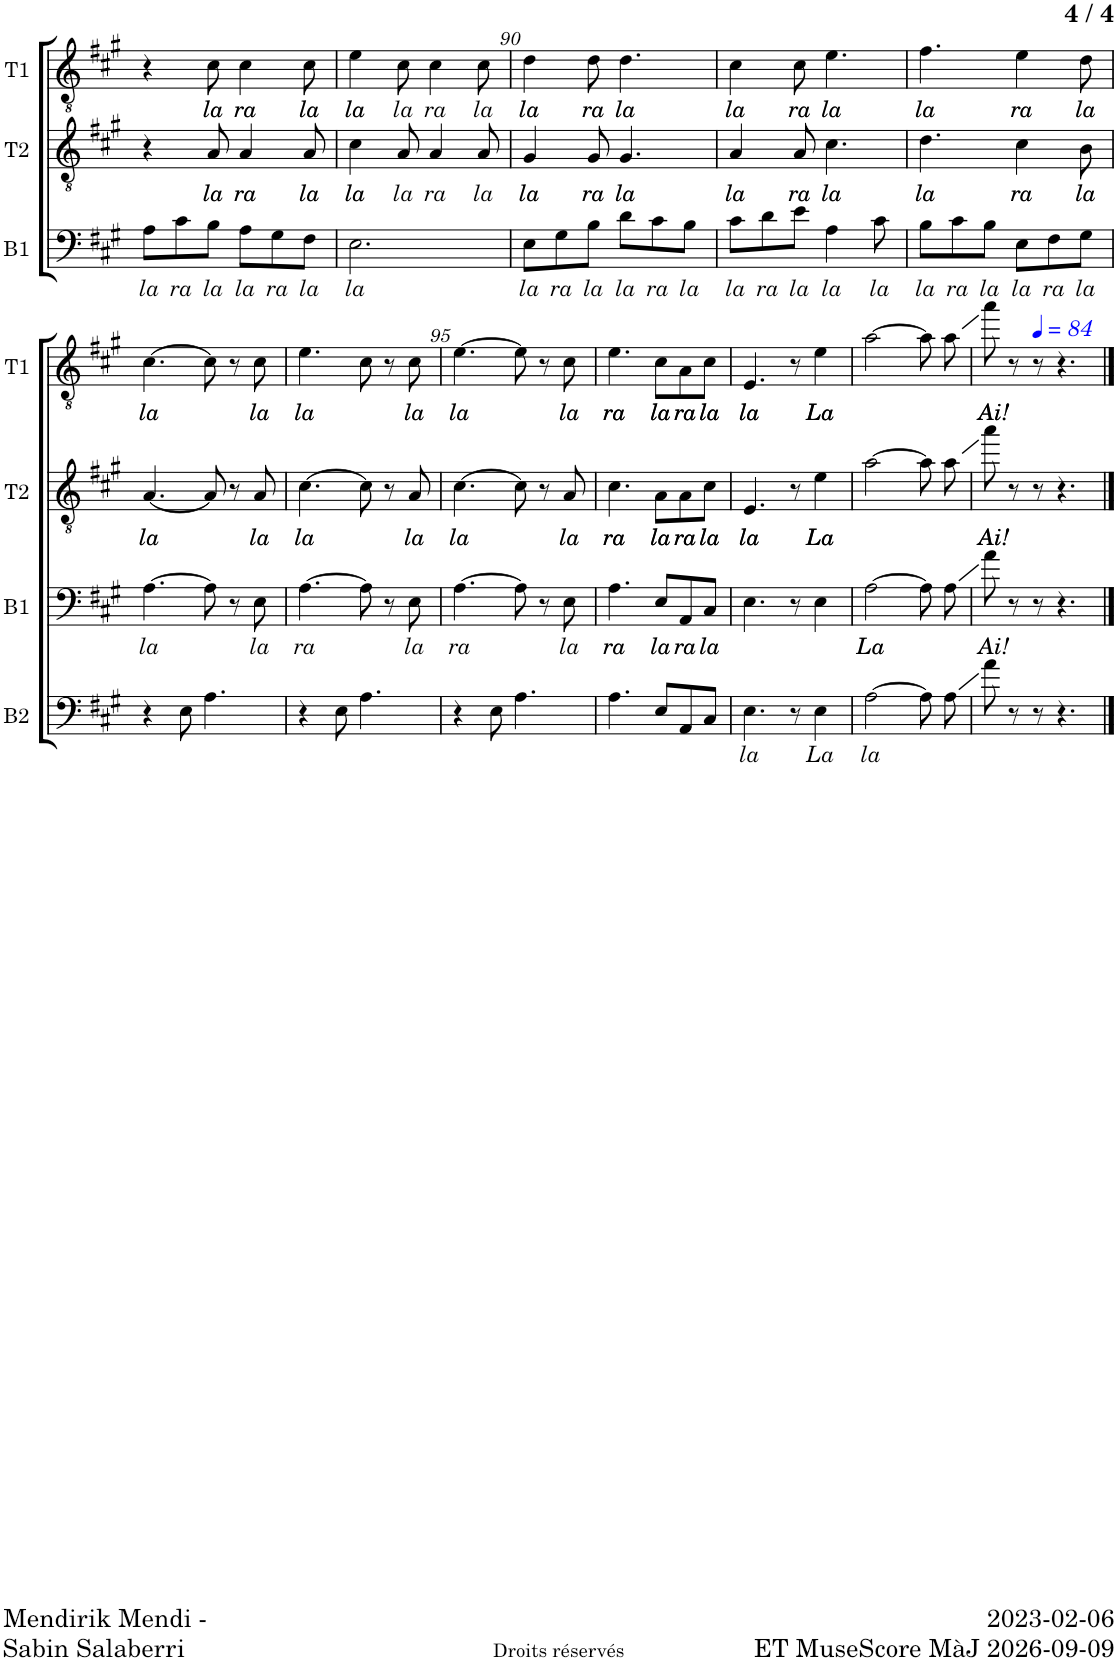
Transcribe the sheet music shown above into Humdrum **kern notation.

**kern	**text	**kern	**text	**kern	**text	**kern	**text
*part4	*part4	*part3	*part3	*part2	*part2	*part1	*part1
*staff4	*staff4	*staff3	*staff3	*staff2	*staff2	*staff1	*staff1
*I"Basse	*	*I"Baryton	*	*I"Ténor 2	*	*I"Ténor 1	*
*I'B2	*	*I'B1	*	*I'T2	*	*I'T1	*
!!LO:PB:g=z
*clefF4	*	*clefF4	*	*clefGv2	*	*clefGv2	*
*k[f#c#g#]	*	*k[f#c#g#]	*	*k[f#c#g#]	*	*k[f#c#g#]	*
*M6/8	*	*M6/8	*	*M6/8	*	*M6/8	*
=88	=88	=88	=88	=88	=88	=88	=88
!	!	!	!LO:LY:b	!	!	!	!
2.r	.	8A\L	la	4r	.	4r	.
!	!	!	!LO:LY:b	!	!	!	!
.	.	8c#\	ra	.	.	.	.
!	!	!	!LO:LY:b	!	!LO:LY:b	!	!LO:LY:b
.	.	8B\J	la	8A/	la	8c#\	la
!	!	!	!LO:LY:b	!	!LO:LY:b	!	!LO:LY:b
.	.	8A\L	la	4A/	ra	4c#\	ra
!	!	!	!LO:LY:b	!	!	!	!
.	.	8G#\	ra	.	.	.	.
!	!	!	!LO:LY:b	!	!LO:LY:b	!	!LO:LY:b
.	.	8F#\J	la	8A/	la	8c#\	la
=89	=89	=89	=89	=89	=89	=89	=89
!	!	!	!LO:LY:b	!	!LO:LY:b	!	!LO:LY:b
2.r	.	2.E\	la	4c#\	la	4e\	la
!	!	!	!	!	!LO:LY:b	!	!LO:LY:b
.	.	.	.	8A/	la	8c#\	la
!	!	!	!	!	!LO:LY:b	!	!LO:LY:b
.	.	.	.	4A/	ra	4c#\	ra
!	!	!	!	!	!LO:LY:b	!	!LO:LY:b
.	.	.	.	8A/	la	8c#\	la
=90	=90	=90	=90	=90	=90	=90	=90
!	!	!	!LO:LY:b	!	!LO:LY:b	!	!LO:LY:b
2.r	.	8E\L	la	4G#/	la	4d\	la
!	!	!	!LO:LY:b	!	!	!	!
.	.	8G#\	ra	.	.	.	.
!	!	!	!LO:LY:b	!	!LO:LY:b	!	!LO:LY:b
.	.	8B\J	la	8G#/	ra	8d\	ra
!	!	!	!LO:LY:b	!	!LO:LY:b	!	!LO:LY:b
.	.	8d\L	la	4.G#/	la	4.d\	la
!	!	!	!LO:LY:b	!	!	!	!
.	.	8c#\	ra	.	.	.	.
!	!	!	!LO:LY:b	!	!	!	!
.	.	8B\J	la	.	.	.	.
=91	=91	=91	=91	=91	=91	=91	=91
!	!	!	!LO:LY:b	!	!LO:LY:b	!	!LO:LY:b
2.r	.	8c#\L	la	4A/	la	4c#\	la
!	!	!	!LO:LY:b	!	!	!	!
.	.	8d\	ra	.	.	.	.
!	!	!	!LO:LY:b	!	!LO:LY:b	!	!LO:LY:b
.	.	8e\J	la	8A/	ra	8c#\	ra
!	!	!	!LO:LY:b	!	!LO:LY:b	!	!LO:LY:b
.	.	4A\	la	4.c#\	la	4.e\	la
!	!	!	!LO:LY:b	!	!	!	!
.	.	8c#\	la	.	.	.	.
=92	=92	=92	=92	=92	=92	=92	=92
!	!	!	!LO:LY:b	!	!LO:LY:b	!	!LO:LY:b
2.r	.	8B\L	la	4.d\	la	4.f#\	la
!	!	!	!LO:LY:b	!	!	!	!
.	.	8c#\	ra	.	.	.	.
!	!	!	!LO:LY:b	!	!	!	!
.	.	8B\J	la	.	.	.	.
!	!	!	!LO:LY:b	!	!LO:LY:b	!	!LO:LY:b
.	.	8E\L	la	4c#\	ra	4e\	ra
!	!	!	!LO:LY:b	!	!	!	!
.	.	8F#\	ra	.	.	.	.
!	!	!	!LO:LY:b	!	!LO:LY:b	!	!LO:LY:b
.	.	8G#\J	la	8B\	la	8d\	la
!!LO:LB:g=z
=93	=93	=93	=93	=93	=93	=93	=93
!	!	!	!LO:LY:b	!	!LO:LY:b	!	!LO:LY:b
4r	.	[4.A\	la	[4.A/	la	[4.c#\	la
8E\	.	.	.	.	.	.	.
4.A\	.	8A\]	.	8A/]	.	8c#\]	.
.	.	8r	.	8r	.	8r	.
!	!	!	!LO:LY:b	!	!LO:LY:b	!	!LO:LY:b
.	.	8E\	la	8A/	la	8c#\	la
=94	=94	=94	=94	=94	=94	=94	=94
!	!	!	!LO:LY:b	!	!LO:LY:b	!	!LO:LY:b
4r	.	[4.A\	ra	[4.c#\	la	4.e\	la
8E\	.	.	.	.	.	.	.
4.A\	.	8A\]	.	8c#\]	.	8c#\	.
.	.	8r	.	8r	.	8r	.
!	!	!	!LO:LY:b	!	!LO:LY:b	!	!LO:LY:b
.	.	8E\	la	8A/	la	8c#\	la
=95	=95	=95	=95	=95	=95	=95	=95
!	!	!	!LO:LY:b	!	!LO:LY:b	!	!LO:LY:b
4r	.	[4.A\	ra	[4.c#\	la	[4.e\	la
8E\	.	.	.	.	.	.	.
4.A\	.	8A\]	.	8c#\]	.	8e\]	.
.	.	8r	.	8r	.	8r	.
!	!	!	!LO:LY:b	!	!LO:LY:b	!	!LO:LY:b
.	.	8E\	la	8A/	la	8c#\	la
=96	=96	=96	=96	=96	=96	=96	=96
!	!	!	!LO:LY:b	!	!LO:LY:b	!	!LO:LY:b
4.A\	.	4.A\	ra	4.c#\	ra	4.e\	ra
!	!	!	!LO:LY:b	!	!LO:LY:b	!	!LO:LY:b
8E/L	.	8E/L	la	8A\L	la	8c#\L	la
!	!	!	!LO:LY:b	!	!LO:LY:b	!	!LO:LY:b
8AA/	.	8AA/	ra	8A\	ra	8A\	ra
!	!	!	!LO:LY:b	!	!LO:LY:b	!	!LO:LY:b
8C#/J	.	8C#/J	la	8c#\J	la	8c#\J	la
=97	=97	=97	=97	=97	=97	=97	=97
!	!LO:LY:b	!	!	!	!LO:LY:b	!	!LO:LY:b
4.E\	la	4.E\	.	4.E/	la	4.E/	la
8r	.	8r	.	8r	.	8r	.
!	!LO:LY:b	!	!	!	!LO:LY:b	!	!LO:LY:b
4E\	La	4E\	.	4e\	La	4e\	La
=98	=98	=98	=98	=98	=98	=98	=98
!	!LO:LY:b	!	!LO:LY:b	!	!	!	!
[2A\	la	[2A\	La	[2a\	.	[2a\	.
8A\]	.	8A\]	.	8a\]	.	8a\]	.
8A\	.	8A\	.	8a\	.	8a\	.
=99	=99	=99	=99	=99	=99	=99	=99
*	*	*	*	*	*	*MM84	*
!	!	!	!LO:LY:b	!	!LO:LY:b	!	!LO:LY:b
8a\	.	8a\	Ai!	8aa\	Ai!	8aa\	Ai!
8r	.	8r	.	8r	.	8r	.
8r	.	8r	.	8r	.	8r	.
4.r	.	4.r	.	4.r	.	4.r	.
==	==	==	==	==	==	==	==
*-	*-	*-	*-	*-	*-	*-	*-
